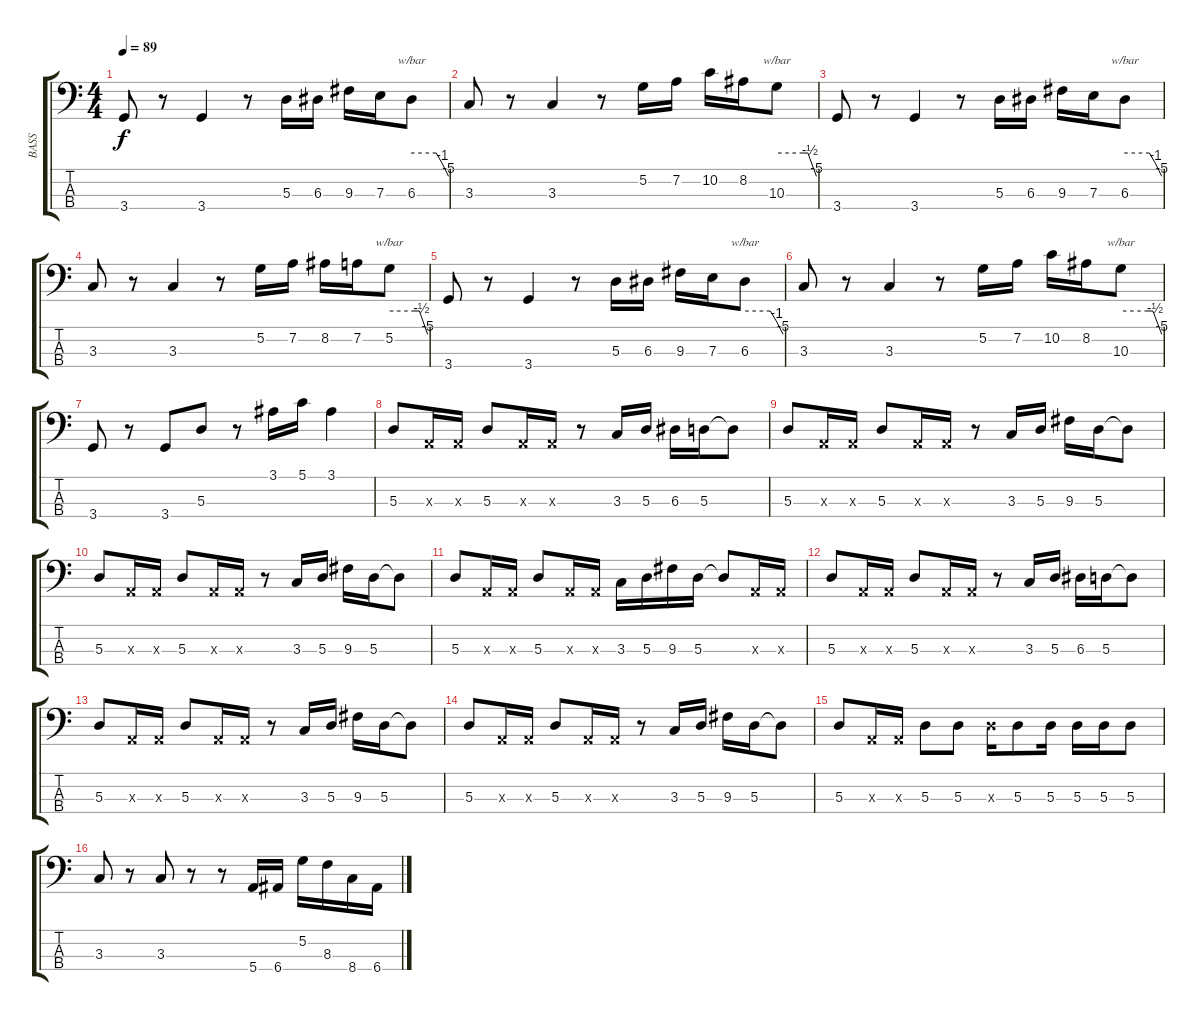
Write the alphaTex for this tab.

\track ("BASS" "BASS") {instrument electricbassfinger}
\staff {score tabs}
\tuning (G2 D2 A1 E1) {hide}
\ts (4 4)
\tempo 89
\clef f4
\ks c
3.4.8{dy f} r.8 3.4.4 r.8 5.3.16 6.3.16 9.3.16 7.3.16 6.3.8{tbe (custom default 0 0 40 0 50 -4 60 -20)} |
3.3.8 r.8 3.3.4 r.8 5.2.16 7.2.16 10.2.16 8.2.16 10.3.8{tbe (custom default 0 0 40 0 47 0 50 -2 60 -20)} |
3.4.8 r.8 3.4.4 r.8 5.3.16 6.3.16 9.3.16 7.3.16 6.3.8{tbe (custom default 0 0 40 0 50 -4 60 -20)} |
3.3.8 r.8 3.3.4 r.8 5.2.16 7.2.16 8.2.16 7.2.16 5.2.8{tbe (custom default 0 0 40 0 47 0 50 -2 60 -20)} |
3.4.8 r.8 3.4.4 r.8 5.3.16 6.3.16 9.3.16 7.3.16 6.3.8{tbe (custom default 0 0 40 0 50 -4 60 -20)} |
3.3.8 r.8 3.3.4 r.8 5.2.16 7.2.16 10.2.16 8.2.16 10.3.8{tbe (custom default 0 0 40 0 47 0 50 -2 60 -20)} |
3.4.8 r.8 3.4.8 5.3.8 r.8 3.1.16 5.1.16 3.1.4 |
5.3.8 0.3{x}.16 0.3{x}.16 5.3.8 0.3{x}.16 0.3{x}.16 r.8 3.3.16 5.3.16 6.3.16 5.3.16 5.3{t}.8 |
5.3.8 0.3{x}.16 0.3{x}.16 5.3.8 0.3{x}.16 0.3{x}.16 r.8 3.3.16 5.3.16 9.3.16 5.3.16 5.3{t}.8 |
5.3.8 0.3{x}.16 0.3{x}.16 5.3.8 0.3{x}.16 0.3{x}.16 r.8 3.3.16 5.3.16 9.3.16 5.3.16 5.3{t}.8 |
5.3.8 0.3{x}.16 0.3{x}.16 5.3.8 0.3{x}.16 0.3{x}.16 3.3.16 5.3.16 9.3.16 5.3.16 5.3{t}.8 0.3{x}.16 0.3{x}.16 |
5.3.8 0.3{x}.16 0.3{x}.16 5.3.8 0.3{x}.16 0.3{x}.16 r.8 3.3.16 5.3.16 6.3.16 5.3.16 5.3{t}.8 |
5.3.8 0.3{x}.16 0.3{x}.16 5.3.8 0.3{x}.16 0.3{x}.16 r.8 3.3.16 5.3.16 9.3.16 5.3.16 5.3{t}.8 |
5.3.8 0.3{x}.16 0.3{x}.16 5.3.8 0.3{x}.16 0.3{x}.16 r.8 3.3.16 5.3.16 9.3.16 5.3.16 5.3{t}.8 |
5.3.8 0.3{x}.16 0.3{x}.16 5.3.8 5.3.8 5.3{x}.16 5.3.8 5.3.16 5.3.16 5.3.16 5.3.8 |
3.3.8 r.8 3.3.8 r.8 r.8 5.4.16 6.4.16 5.2.16 8.3.16 8.4.16 6.4.16
